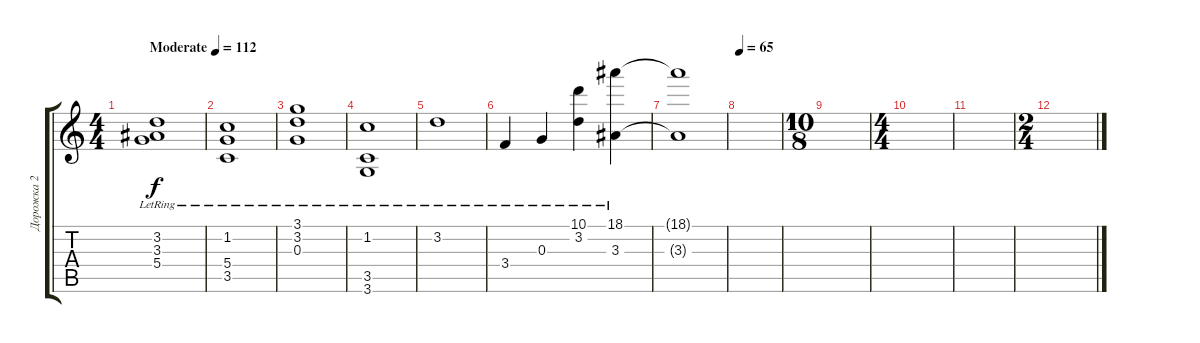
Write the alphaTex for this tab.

\track ("Дорожка 2" "Дорожка 2") {instrument acousticguitarsteel}
\staff {score tabs}
\tuning (E4 B3 G3 D3 A2 E2) {hide}
\ts (4 4)
\tempo (112 "Moderate")
\clef g2
\ks c
(3.2{lr} 3.3{lr} 5.4{lr}).1{dy f instrument acousticguitarsteel} |
(1.2{lr} 5.4{lr} 3.5{lr}).1 |
(3.1{lr} 3.2{lr} 0.3{lr}).1 |
(1.2{lr} 3.5{lr} 3.6{lr}).1 |
3.2{lr}.1 |
3.4{lr}.4 0.3{lr}.4 (10.1{lr} 3.2{lr}).4 (18.1{lr} 3.3{lr}).4 |
(18.1{t} 3.3{t}).1 |
\tempo 65
|
\ts (10 8)
|
\ts (4 4)
|
|
\ts (2 4)
